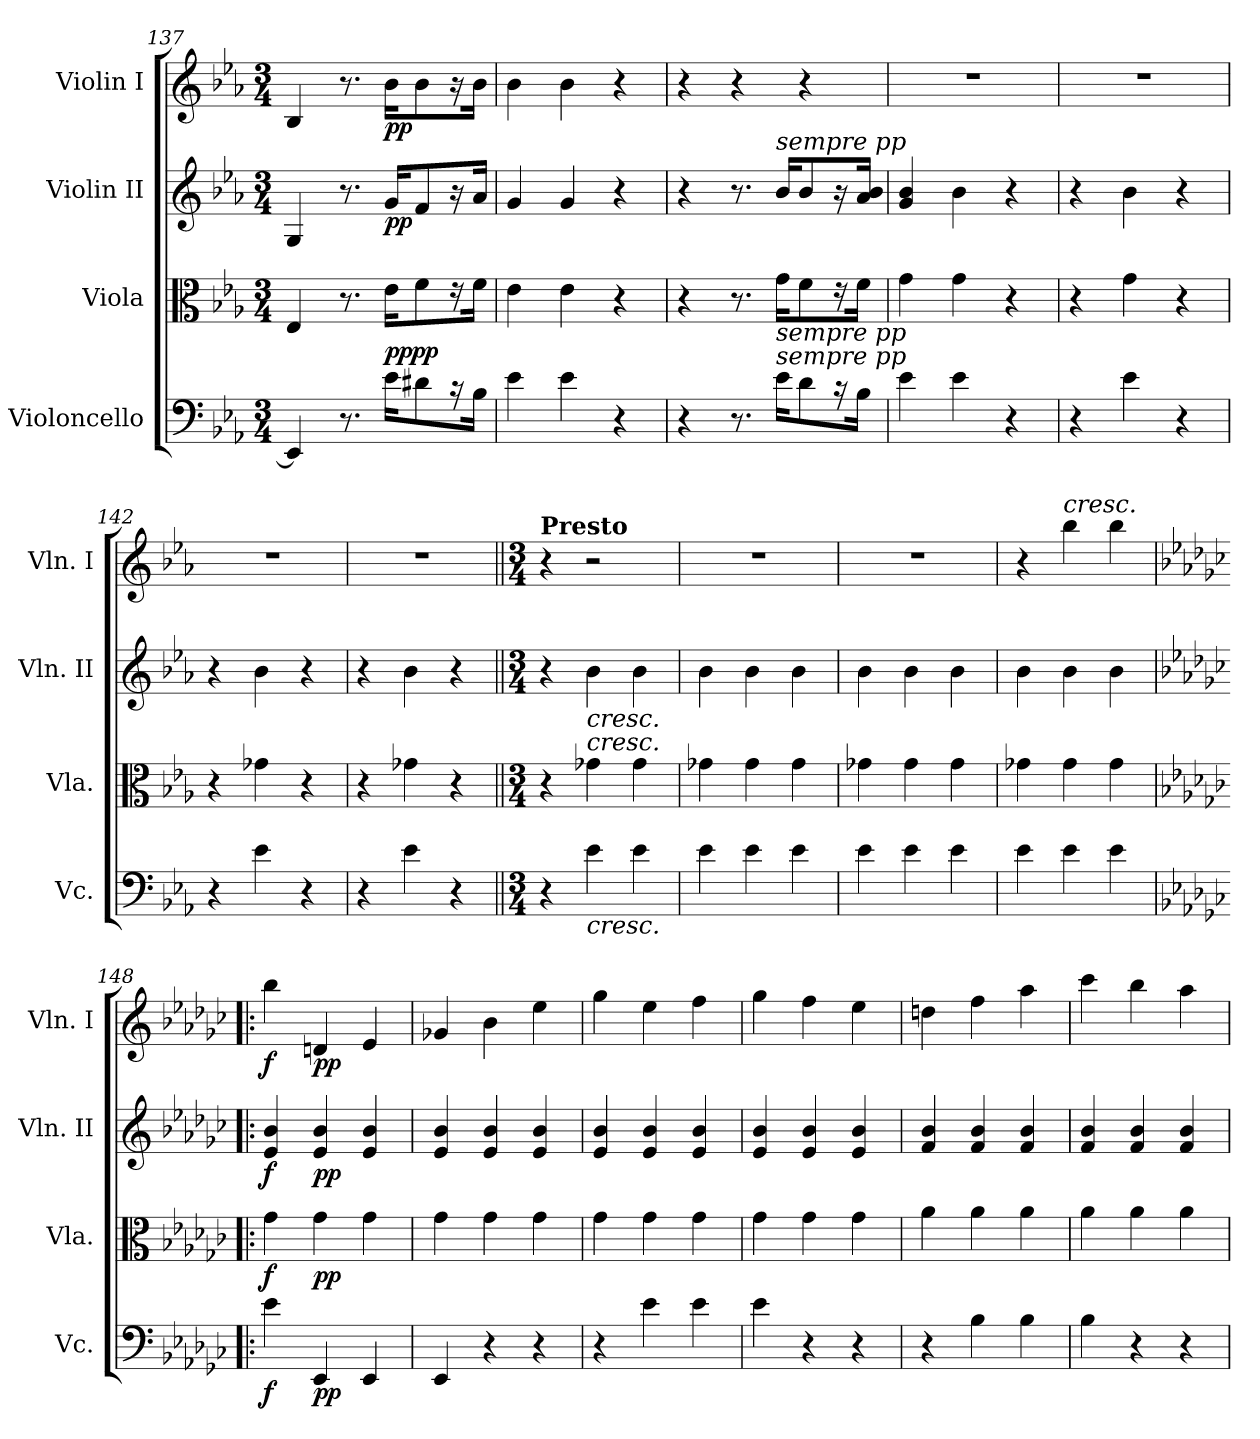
**kern	**dynam	**kern	**dynam	**kern	**dynam	**kern	**dynam
*part4	*part4	*part3	*part3	*part2	*part2	*part1	*part1
*staff4	*staff4	*staff3	*staff3	*staff2	*staff2	*staff1	*staff1
*I"Violoncello	*	*I"Viola	*	*I"Violin II	*	*I"Violin I	*
*I'Vc.	*	*I'Vla.	*	*I'Vln. II	*	*I'Vln. I	*
*clefF4	*	*clefC3	*	*clefG2	*	*clefG2	*
*k[b-e-a-]	*	*k[b-e-a-]	*	*k[b-e-a-]	*	*k[b-e-a-]	*
*E-:	*	*E-:	*	*E-:	*	*E-:	*
*M3/4	*	*M3/4	*	*M3/4	*	*M3/4	*
=137	=137	=137	=137	=137	=137	=137	=137
4EE-/]	.	4E-/	.	4G/	.	4B-/	.
8.r	.	8.r	.	8.r	.	8.r	.
!	!LO:DY:b	!	!	!	!	!	!
!	!LO:DY:n=1:a	!	!	!	!LO:DY:b	!	!LO:DY:b
16e-\KL	pp pp	16e-\KL	.	16g/KL	pp	16b-\KL	pp
8d#X\	.	8f\	.	8f/	.	8b-\	.
16r	.	16r	.	16r	.	16r	.
16B-\Jk	.	16f\Jk	.	16a-/Jk	.	16b-\Jk	.
=138	=138	=138	=138	=138	=138	=138	=138
4e-\	.	4e-\	.	4g/	.	4b-\	.
4e-\	.	4e-\	.	4g/	.	4b-\	.
4r	.	4r	.	4r	.	4r	.
=139	=139	=139	=139	=139	=139	=139	=139
4r	.	4r	.	4r	.	4r	.
8.r	.	8.r	.	8.r	.	4r	.
!	!	!	!	!LO:TX:a:i:t=sempre pp	!	!	!
!	!	!LO:TX:b:i:t=sempre pp	!	!	!	!	!
!LO:TX:a:i:t=sempre pp	!	!	!	!	!	!	!
16e-\KL	.	16g\KL	.	16b-/KL	.	.	.
8d\	.	8f\	.	8b-/	.	4r	.
16r	.	16r	.	16r	.	.	.
16B-\Jk	.	16f\Jk	.	16a-/ 16b-/Jk	.	.	.
=140	=140	=140	=140	=140	=140	=140	=140
4e-\	.	4g\	.	4g/ 4b-/	.	2.r	.
4e-\	.	4g\	.	4b-\	.	.	.
4r	.	4r	.	4r	.	.	.
=141	=141	=141	=141	=141	=141	=141	=141
4r	.	4r	.	4r	.	2.r	.
4e-\	.	4g\	.	4b-\	.	.	.
4r	.	4r	.	4r	.	.	.
=142	=142	=142	=142	=142	=142	=142	=142
4r	.	4r	.	4r	.	2.r	.
4e-\	.	4g-X\	.	4b-\	.	.	.
4r	.	4r	.	4r	.	.	.
=143	=143	=143	=143	=143	=143	=143	=143
4r	.	4r	.	4r	.	2.r	.
4e-\	.	4g-X\	.	4b-\	.	.	.
4r	.	4r	.	4r	.	.	.
=144||	=144||	=144||	=144||	=144||	=144||	=144||	=144||
*M3/4	*	*M3/4	*	*M3/4	*	*M3/4	*
*	*	*	*	*	*	*MM160	*
!	!	!	!	!	!	!LO:TX:a:B:t=Presto	!
4r	.	4r	.	4r	.	4r	.
!	!	!	!	!LO:TX:b:i:t=cresc.	!	!	!
!	!	!LO:TX:a:i:t=cresc.	!	!	!	!	!
!LO:TX:b:i:t=cresc.	!	!	!	!	!	!	!
4e-\	.	4g-X\	.	4b-\	.	2r	.
4e-\	.	4g-\	.	4b-\	.	.	.
=145	=145	=145	=145	=145	=145	=145	=145
4e-\	.	4g-X\	.	4b-\	.	2.r	.
4e-\	.	4g-\	.	4b-\	.	.	.
4e-\	.	4g-\	.	4b-\	.	.	.
=146	=146	=146	=146	=146	=146	=146	=146
4e-\	.	4g-X\	.	4b-\	.	2.r	.
4e-\	.	4g-\	.	4b-\	.	.	.
4e-\	.	4g-\	.	4b-\	.	.	.
=147	=147	=147	=147	=147	=147	=147	=147
4e-\	.	4g-X\	.	4b-\	.	4r	.
!	!	!	!	!	!	!LO:TX:a:i:t=cresc.	!
4e-\	.	4g-\	.	4b-\	.	4bb-\	.
4e-\	.	4g-\	.	4b-\	.	4bb-\	.
=148!|:	=148!|:	=148!|:	=148!|:	=148!|:	=148!|:	=148!|:	=148!|:
*k[b-e-a-d-g-c-]	*	*k[b-e-a-d-g-c-]	*	*k[b-e-a-d-g-c-]	*	*k[b-e-a-d-g-c-]	*
*e-:	*	*e-:	*	*e-:	*	*e-:	*
!	!LO:DY:b	!	!LO:DY:b	!	!LO:DY:b	!	!LO:DY:b
4e-\	f	4g-\	f	4e-/ 4b-/	f	4bb-\	f
!	!LO:DY:b	!	!LO:DY:b	!	!LO:DY:b	!	!LO:DY:b
4EE-/	pp	4g-\	pp	4e-/ 4b-/	pp	4dn/	pp
4EE-/	.	4g-\	.	4e-/ 4b-/	.	4e-/	.
=149	=149	=149	=149	=149	=149	=149	=149
4EE-/	.	4g-\	.	4e-/ 4b-/	.	4g-X/	.
4r	.	4g-\	.	4e-/ 4b-/	.	4b-\	.
4r	.	4g-\	.	4e-/ 4b-/	.	4ee-\	.
=150	=150	=150	=150	=150	=150	=150	=150
4r	.	4g-\	.	4e-/ 4b-/	.	4gg-\	.
4e-\	.	4g-\	.	4e-/ 4b-/	.	4ee-\	.
4e-\	.	4g-\	.	4e-/ 4b-/	.	4ff\	.
=151	=151	=151	=151	=151	=151	=151	=151
4e-\	.	4g-\	.	4e-/ 4b-/	.	4gg-\	.
4r	.	4g-\	.	4e-/ 4b-/	.	4ff\	.
4r	.	4g-\	.	4e-/ 4b-/	.	4ee-\	.
=152	=152	=152	=152	=152	=152	=152	=152
4r	.	4a-\	.	4f/ 4b-/	.	4ddn\	.
4B-\	.	4a-\	.	4f/ 4b-/	.	4ff\	.
4B-\	.	4a-\	.	4f/ 4b-/	.	4aa-\	.
=153	=153	=153	=153	=153	=153	=153	=153
4B-\	.	4a-\	.	4f/ 4b-/	.	4ccc-\	.
4r	.	4a-\	.	4f/ 4b-/	.	4bb-\	.
4r	.	4a-\	.	4f/ 4b-/	.	4aa-\	.
=	=	=	=	=	=	=	=
*-	*-	*-	*-	*-	*-	*-	*-
